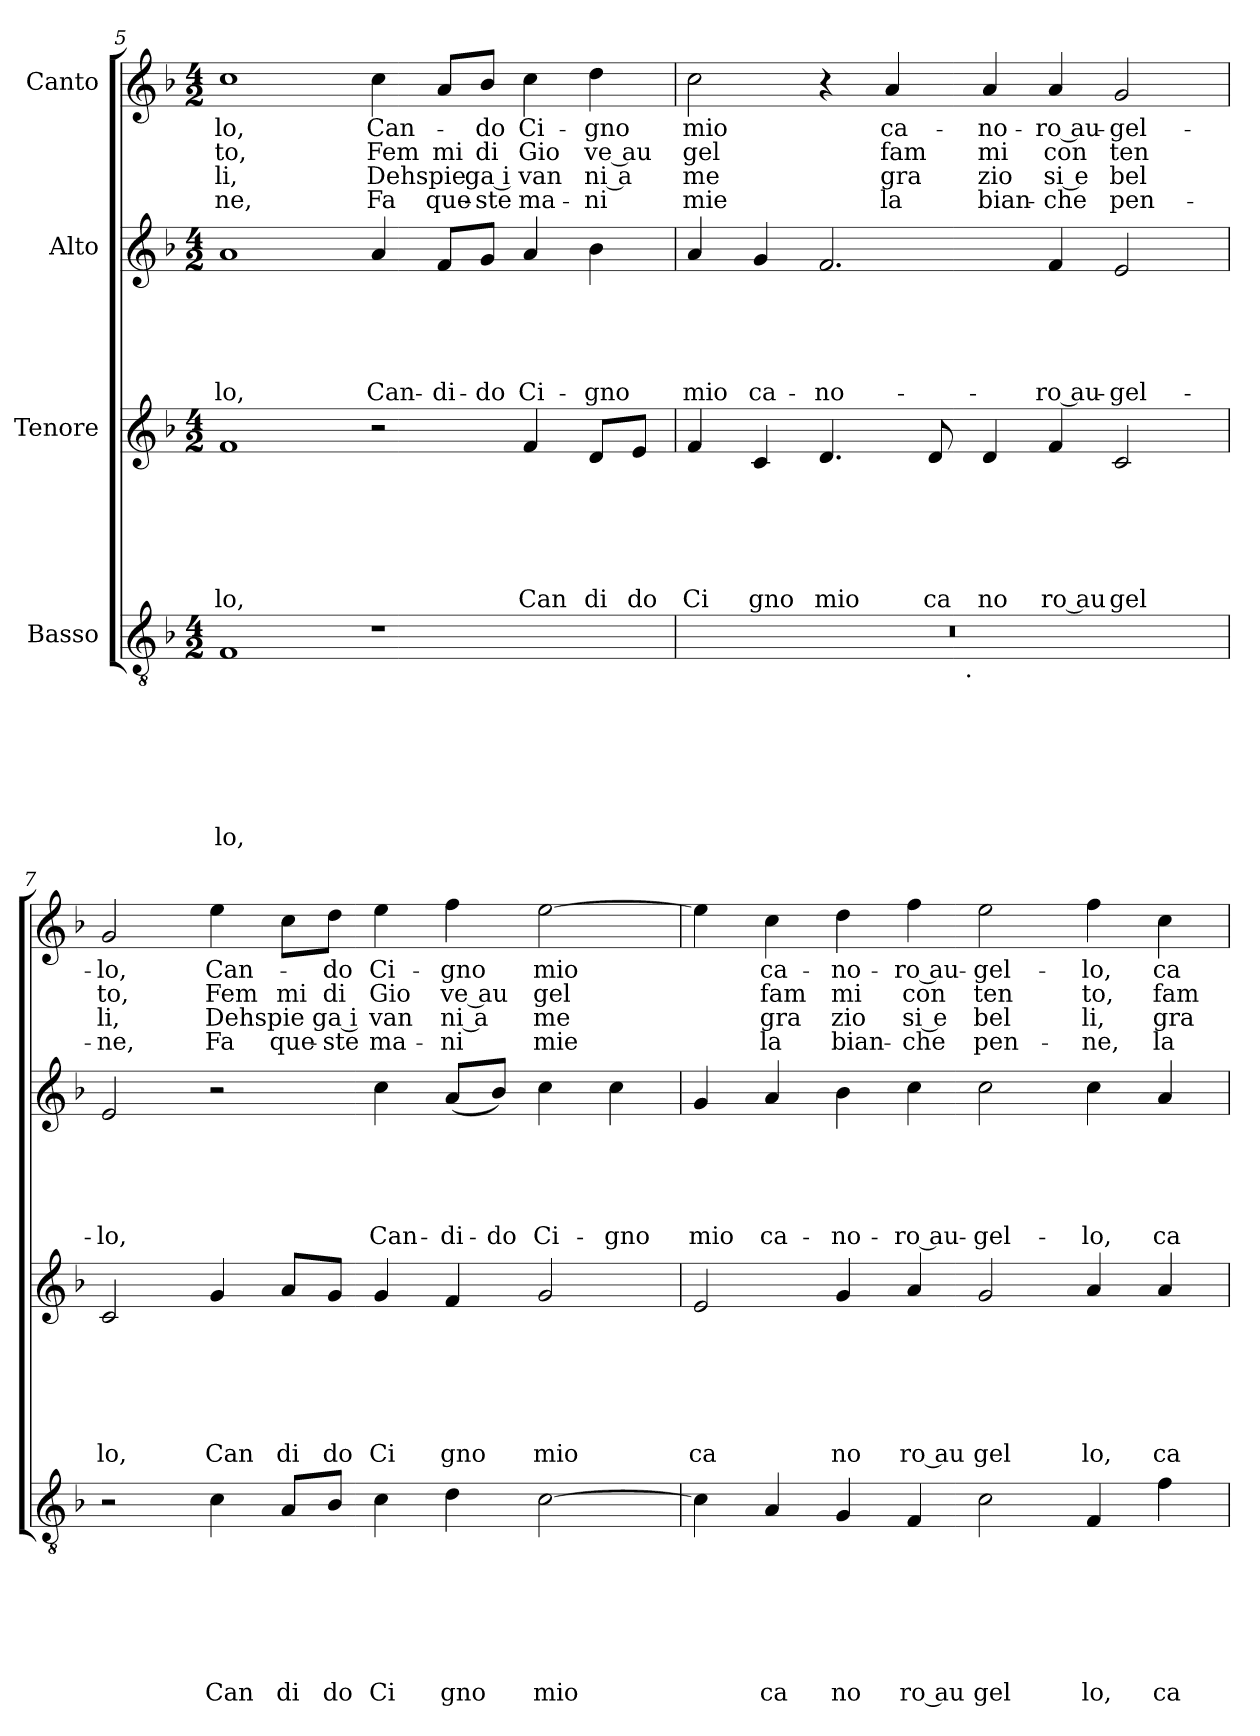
**kern	**text	**text	**text	**text	**text	**text	**text	**kern	**text	**text	**text	**text	**text	**text	**kern	**text	**text	**text	**text	**text	**kern	**text	**text	**text	**text
*part4	*part4	*part4	*part4	*part4	*part4	*part4	*part4	*part3	*part3	*part3	*part3	*part3	*part3	*part3	*part2	*part2	*part2	*part2	*part2	*part2	*part1	*part1	*part1	*part1	*part1
*staff4	*staff4	*staff4	*staff4	*staff4	*staff4	*staff4	*staff4	*staff3	*staff3	*staff3	*staff3	*staff3	*staff3	*staff3	*staff2	*staff2	*staff2	*staff2	*staff2	*staff2	*staff1	*staff1	*staff1	*staff1	*staff1
*I"Basso	*	*	*	*	*	*	*	*I"Tenore	*	*	*	*	*	*	*I"Alto	*	*	*	*	*	*I"Canto	*	*	*	*
*clefGv2	*	*	*	*	*	*	*	*clefG2	*	*	*	*	*	*	*clefG2	*	*	*	*	*	*clefG2	*	*	*	*
*k[b-]	*	*	*	*	*	*	*	*k[b-]	*	*	*	*	*	*	*k[b-]	*	*	*	*	*	*k[b-]	*	*	*	*
*F:	*	*	*	*	*	*	*	*F:	*	*	*	*	*	*	*F:	*	*	*	*	*	*F:	*	*	*	*
*M4/2	*	*	*	*	*	*	*	*M4/2	*	*	*	*	*	*	*M4/2	*	*	*	*	*	*M4/2	*	*	*	*
=5	=5	=5	=5	=5	=5	=5	=5	=5	=5	=5	=5	=5	=5	=5	=5	=5	=5	=5	=5	=5	=5	=5	=5	=5	=5
!	!	!	!	!	!	!	!LO:LY:b	!	!	!	!	!	!	!LO:LY:b	!	!	!	!	!	!LO:LY:b	!	!LO:LY:b	!LO:LY:b	!LO:LY:b	!LO:LY:b
1F	.	.	.	.	.	.	-lo,	1f	.	.	.	.	.	lo,	1a	.	.	.	.	-lo,	1cc>	-lo,	to,	li,	-ne,
!	!	!	!	!	!	!	!	!	!	!	!	!	!	!	!	!	!	!	!	!LO:LY:b	!	!LO:LY:b	!LO:LY:b	!LO:LY:b	!LO:LY:b
1r	.	.	.	.	.	.	.	2r	.	.	.	.	.	.	4a/	.	.	.	.	Can-	4cc\	Can-	Fem	Dehspie	Fa
!	!	!	!	!	!	!	!	!	!	!	!	!	!	!	!	!	!	!	!	!LO:LY:b	!	!	!LO:LY:b	!	!LO:LY:b
.	.	.	.	.	.	.	.	.	.	.	.	.	.	.	8f/L	.	.	.	.	-di-	8a/L	.	mi	.	que-
!	!	!	!	!	!	!	!	!	!	!	!	!	!	!	!	!	!	!	!	!LO:LY:b	!	!LO:LY:b	!LO:LY:b	!LO:LY:b	!LO:LY:b
.	.	.	.	.	.	.	.	.	.	.	.	.	.	.	8g/J	.	.	.	.	-do	8b-/J	-do	di	ga i	-ste
!	!	!	!	!	!	!	!	!	!	!	!	!	!	!LO:LY:b	!	!	!	!	!	!LO:LY:b	!	!LO:LY:b	!LO:LY:b	!LO:LY:b	!LO:LY:b
.	.	.	.	.	.	.	.	4f/	.	.	.	.	.	Can	4a/	.	.	.	.	Ci-	4cc\	Ci-	Gio	van	ma-
!	!	!	!	!	!	!	!	!	!	!	!	!	!	!LO:LY:b	!	!	!	!	!	!LO:LY:b	!	!LO:LY:b	!LO:LY:b	!LO:LY:b	!LO:LY:b
.	.	.	.	.	.	.	.	8d/L	.	.	.	.	.	di	4b-\	.	.	.	.	-gno	4dd\	-gno	ve au	ni a	-ni
!	!	!	!	!	!	!	!	!	!	!	!	!	!	!LO:LY:b	!	!	!	!	!	!	!	!	!	!	!
.	.	.	.	.	.	.	.	8e/J	.	.	.	.	.	do	.	.	.	.	.	.	.	.	.	.	.
=6	=6	=6	=6	=6	=6	=6	=6	=6	=6	=6	=6	=6	=6	=6	=6	=6	=6	=6	=6	=6	=6	=6	=6	=6	=6
!	!	!	!	!	!	!	!	!	!	!	!	!	!	!LO:LY:b	!	!	!	!	!	!LO:LY:b	!	!LO:LY:b	!LO:LY:b	!LO:LY:b	!LO:LY:b
*^	*	*	*	*	*	*	*	*	*	*	*	*	*	*	*	*	*	*	*	*	*	*	*	*	*
0r	2ryy	.	.	.	.	.	.	.	4f/	.	.	.	.	.	Ci	4a/	.	.	.	.	mio	2cc\	mio	gel	me	mie
!	!	!	!	!	!	!	!	!	!	!	!	!	!	!	!LO:LY:b	!	!	!	!	!	!LO:LY:b	!	!	!	!	!
.	.	.	.	.	.	.	.	.	4c/	.	.	.	.	.	gno	4g/	.	.	.	.	ca-	.	.	.	.	.
!	!	!	!	!	!	!	!	!	!	!	!	!	!	!	!LO:LY:b	!	!	!	!	!	!LO:LY:b	!	!	!	!	!
.	4...ryy	.	.	.	.	.	.	.	4.d/	.	.	.	.	.	mio	2.f/	.	.	.	.	-no-	4r	.	.	.	.
!	!	!	!	!	!	!	!	!	!	!	!	!	!	!	!	!	!	!	!	!	!	!	!LO:LY:b	!LO:LY:b	!LO:LY:b	!LO:LY:b
.	.	.	.	.	.	.	.	.	.	.	.	.	.	.	.	.	.	.	.	.	.	4a/	ca-	fam	gra	la
!	!	!	!	!	!	!	!	!	!	!	!	!	!	!	!LO:LY:b	!	!	!	!	!	!	!	!	!	!	!
.	.	.	.	.	.	.	.	.	8d/	.	.	.	.	.	ca	.	.	.	.	.	.	.	.	.	.	.
!	!LO:TX:b:t=.	!	!	!	!	!	!	!	!	!	!	!	!	!	!	!	!	!	!	!	!	!	!	!	!	!
.	1ryy	.	.	.	.	.	.	.	.	.	.	.	.	.	.	.	.	.	.	.	.	.	.	.	.	.
!	!	!	!	!	!	!	!	!	!	!	!	!	!	!	!LO:LY:b	!	!	!	!	!	!	!	!LO:LY:b	!LO:LY:b	!LO:LY:b	!LO:LY:b
.	.	.	.	.	.	.	.	.	4d/	.	.	.	.	.	no	.	.	.	.	.	.	4a/	-no-	mi	zio	bian-
!	!	!	!	!	!	!	!	!	!	!	!	!	!	!	!LO:LY:b:rj	!	!	!	!	!	!LO:LY:b:rj	!	!LO:LY:b:rj	!LO:LY:b:rj	!LO:LY:b:rj	!LO:LY:b:rj
.	.	.	.	.	.	.	.	.	4f/	.	.	.	.	.	ro au	4f/	.	.	.	.	-ro au-	4a/	-ro au-	con	si e	-che
!	!	!	!	!	!	!	!	!	!	!	!	!	!	!	!LO:LY:b	!	!	!	!	!	!LO:LY:b	!	!LO:LY:b	!LO:LY:b	!LO:LY:b	!LO:LY:b
.	.	.	.	.	.	.	.	.	2c/	.	.	.	.	.	gel	2e/	.	.	.	.	-gel-	2g/	-gel-	ten	bel	pen-
.	32ryy	.	.	.	.	.	.	.	.	.	.	.	.	.	.	.	.	.	.	.	.	.	.	.	.	.
!!LO:LB:g=z
=7	=7	=7	=7	=7	=7	=7	=7	=7	=7	=7	=7	=7	=7	=7	=7	=7	=7	=7	=7	=7	=7	=7	=7	=7	=7	=7
!	!	!	!	!	!	!	!	!	!	!	!	!	!	!	!LO:LY:b	!	!	!	!	!	!LO:LY:b	!	!LO:LY:b	!LO:LY:b	!LO:LY:b	!LO:LY:b
*v	*v	*	*	*	*	*	*	*	*	*	*	*	*	*	*	*	*	*	*	*	*	*	*	*	*	*
2r	.	.	.	.	.	.	.	2c/	.	.	.	.	.	lo,	2e/	.	.	.	.	-lo,	2g/	-lo,	to,	li,	-ne,
!	!	!	!	!	!	!	!LO:LY:b	!	!	!	!	!	!	!LO:LY:b	!	!	!	!	!	!	!	!LO:LY:b	!LO:LY:b	!LO:LY:b	!LO:LY:b
4c\	.	.	.	.	.	.	Can	4g/	.	.	.	.	.	Can	2r	.	.	.	.	.	4ee\	Can-	Fem	Dehspie	Fa
!	!	!	!	!	!	!	!LO:LY:b	!	!	!	!	!	!	!LO:LY:b	!	!	!	!	!	!	!	!	!LO:LY:b	!	!LO:LY:b
8A/L	.	.	.	.	.	.	di	8a/L	.	.	.	.	.	di	.	.	.	.	.	.	8cc\L	.	mi	.	que-
!	!	!	!	!	!	!	!LO:LY:b	!	!	!	!	!	!	!LO:LY:b	!	!	!	!	!	!	!	!LO:LY:b	!LO:LY:b	!LO:LY:b	!LO:LY:b
8B-/J	.	.	.	.	.	.	do	8g/J	.	.	.	.	.	do	.	.	.	.	.	.	8dd\J	-do	di	ga i	-ste
!	!	!	!	!	!	!	!LO:LY:b	!	!	!	!	!	!	!LO:LY:b	!	!	!	!	!	!LO:LY:b	!	!LO:LY:b	!LO:LY:b	!LO:LY:b	!LO:LY:b
4c\	.	.	.	.	.	.	Ci	4g/	.	.	.	.	.	Ci	4cc\	.	.	.	.	Can-	4ee\	Ci-	Gio	van	ma-
!	!	!	!	!	!	!	!LO:LY:b	!	!	!	!	!	!	!LO:LY:b	!	!	!	!	!	!LO:LY:b	!	!LO:LY:b	!LO:LY:b	!LO:LY:b	!LO:LY:b
4d\	.	.	.	.	.	.	gno	4f/	.	.	.	.	.	gno	(>8a/L	.	.	.	.	-di-	4ff\	-gno	ve au	ni a	-ni
!	!	!	!	!	!	!	!	!	!	!	!	!	!	!	!	!	!	!	!	!LO:LY:b	!	!	!	!	!
.	.	.	.	.	.	.	.	.	.	.	.	.	.	.	8b-/J)	.	.	.	.	-do	.	.	.	.	.
!	!	!	!	!	!	!	!LO:LY:b	!	!	!	!	!	!	!LO:LY:b	!	!	!	!	!	!LO:LY:b	!	!LO:LY:b	!LO:LY:b	!LO:LY:b	!LO:LY:b
[>2c\	.	.	.	.	.	.	mio	2g/	.	.	.	.	.	mio	4cc\	.	.	.	.	Ci-	[>2ee\	mio	gel	me	mie
!	!	!	!	!	!	!	!	!	!	!	!	!	!	!	!	!	!	!	!	!LO:LY:b	!	!	!	!	!
.	.	.	.	.	.	.	.	.	.	.	.	.	.	.	4cc\	.	.	.	.	-gno	.	.	.	.	.
=8	=8	=8	=8	=8	=8	=8	=8	=8	=8	=8	=8	=8	=8	=8	=8	=8	=8	=8	=8	=8	=8	=8	=8	=8	=8
!	!	!	!	!	!	!	!	!	!	!	!	!	!	!LO:LY:b	!	!	!	!	!	!LO:LY:b	!	!	!	!	!
4c\]	.	.	.	.	.	.	.	2e/	.	.	.	.	.	ca	4g/	.	.	.	.	mio	4ee\]	.	.	.	.
!	!	!	!	!	!	!	!LO:LY:b	!	!	!	!	!	!	!	!	!	!	!	!	!LO:LY:b	!	!LO:LY:b	!LO:LY:b	!LO:LY:b	!LO:LY:b
4A/	.	.	.	.	.	.	ca	.	.	.	.	.	.	.	4a/	.	.	.	.	ca-	4cc\	ca-	fam	gra	la
!	!	!	!	!	!	!	!LO:LY:b	!	!	!	!	!	!	!LO:LY:b	!	!	!	!	!	!LO:LY:b	!	!LO:LY:b	!LO:LY:b	!LO:LY:b	!LO:LY:b
4G/	.	.	.	.	.	.	no	4g/	.	.	.	.	.	no	4b-\	.	.	.	.	-no-	4dd\	-no-	mi	zio	bian-
!	!	!	!	!	!	!	!LO:LY:b:rj	!	!	!	!	!	!	!LO:LY:b:rj	!	!	!	!	!	!LO:LY:b:rj	!	!LO:LY:b:rj	!LO:LY:b:rj	!LO:LY:b:rj	!LO:LY:b:rj
4F/	.	.	.	.	.	.	ro au	4a/	.	.	.	.	.	ro au	4cc\	.	.	.	.	-ro au-	4ff\	-ro au-	con	si e	-che
!	!	!	!	!	!	!	!LO:LY:b	!	!	!	!	!	!	!LO:LY:b	!	!	!	!	!	!LO:LY:b	!	!LO:LY:b	!LO:LY:b	!LO:LY:b	!LO:LY:b
2c\	.	.	.	.	.	.	gel	2g/	.	.	.	.	.	gel	2cc\	.	.	.	.	-gel-	2ee\	-gel-	ten	bel	pen-
!	!	!	!	!	!	!	!LO:LY:b	!	!	!	!	!	!	!LO:LY:b	!	!	!	!	!	!LO:LY:b	!	!LO:LY:b	!LO:LY:b	!LO:LY:b	!LO:LY:b
4F/	.	.	.	.	.	.	lo,	4a/	.	.	.	.	.	lo,	4cc\	.	.	.	.	-lo,	4ff\	-lo,	to,	li,	-ne,
!	!	!	!	!	!	!	!LO:LY:b	!	!	!	!	!	!	!LO:LY:b	!	!	!	!	!	!LO:LY:b	!	!LO:LY:b	!LO:LY:b	!LO:LY:b	!LO:LY:b
4f\	.	.	.	.	.	.	ca	4a/	.	.	.	.	.	ca	4a/	.	.	.	.	ca-	4cc\	ca-	fam	gra	la
=	=	=	=	=	=	=	=	=	=	=	=	=	=	=	=	=	=	=	=	=	=	=	=	=	=
*-	*-	*-	*-	*-	*-	*-	*-	*-	*-	*-	*-	*-	*-	*-	*-	*-	*-	*-	*-	*-	*-	*-	*-	*-	*-
